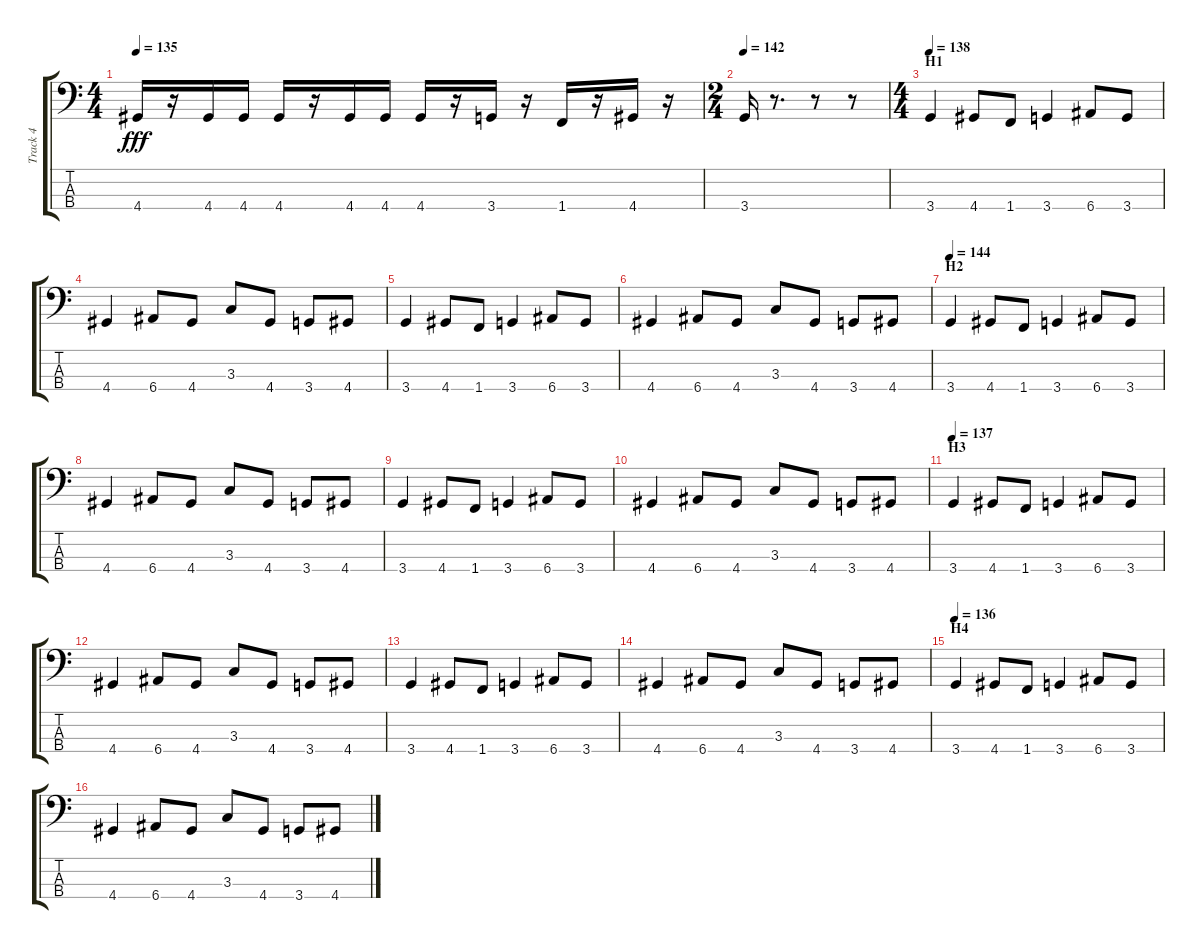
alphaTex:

\track ("Track 4" "Track 4") {instrument acousticbass}
\staff {score tabs}
\tuning (G2 D2 A1 E1) {hide}
\ts (4 4)
\tempo 135
\clef f4
\ks c
4.4.16{dy fff} r.16 4.4.16 4.4.16 4.4.16 r.16 4.4.16 4.4.16 4.4.16 r.16 3.4.16 r.16 1.4.16 r.16 4.4.16 r.16 |
\ts (2 4)
\tempo 142
3.4.16 r.8{d} r.8 r.8 |
\ts (4 4)
\section ("" "H1")
\tempo 138
3.4.4 4.4.8 1.4.8 3.4.4 6.4.8 3.4.8 |
4.4.4 6.4.8 4.4.8 3.3.8 4.4.8 3.4.8 4.4.8 |
3.4.4 4.4.8 1.4.8 3.4.4 6.4.8 3.4.8 |
4.4.4 6.4.8 4.4.8 3.3.8 4.4.8 3.4.8 4.4.8 |
\section ("" "H2")
\tempo 144
3.4.4 4.4.8 1.4.8 3.4.4 6.4.8 3.4.8 |
4.4.4 6.4.8 4.4.8 3.3.8 4.4.8 3.4.8 4.4.8 |
3.4.4 4.4.8 1.4.8 3.4.4 6.4.8 3.4.8 |
4.4.4 6.4.8 4.4.8 3.3.8 4.4.8 3.4.8 4.4.8 |
\section ("" "H3")
\tempo 137
3.4.4 4.4.8 1.4.8 3.4.4 6.4.8 3.4.8 |
4.4.4 6.4.8 4.4.8 3.3.8 4.4.8 3.4.8 4.4.8 |
3.4.4 4.4.8 1.4.8 3.4.4 6.4.8 3.4.8 |
4.4.4 6.4.8 4.4.8 3.3.8 4.4.8 3.4.8 4.4.8 |
\section ("" "H4")
\tempo 136
3.4.4 4.4.8 1.4.8 3.4.4 6.4.8 3.4.8 |
4.4.4 6.4.8 4.4.8 3.3.8 4.4.8 3.4.8 4.4.8
